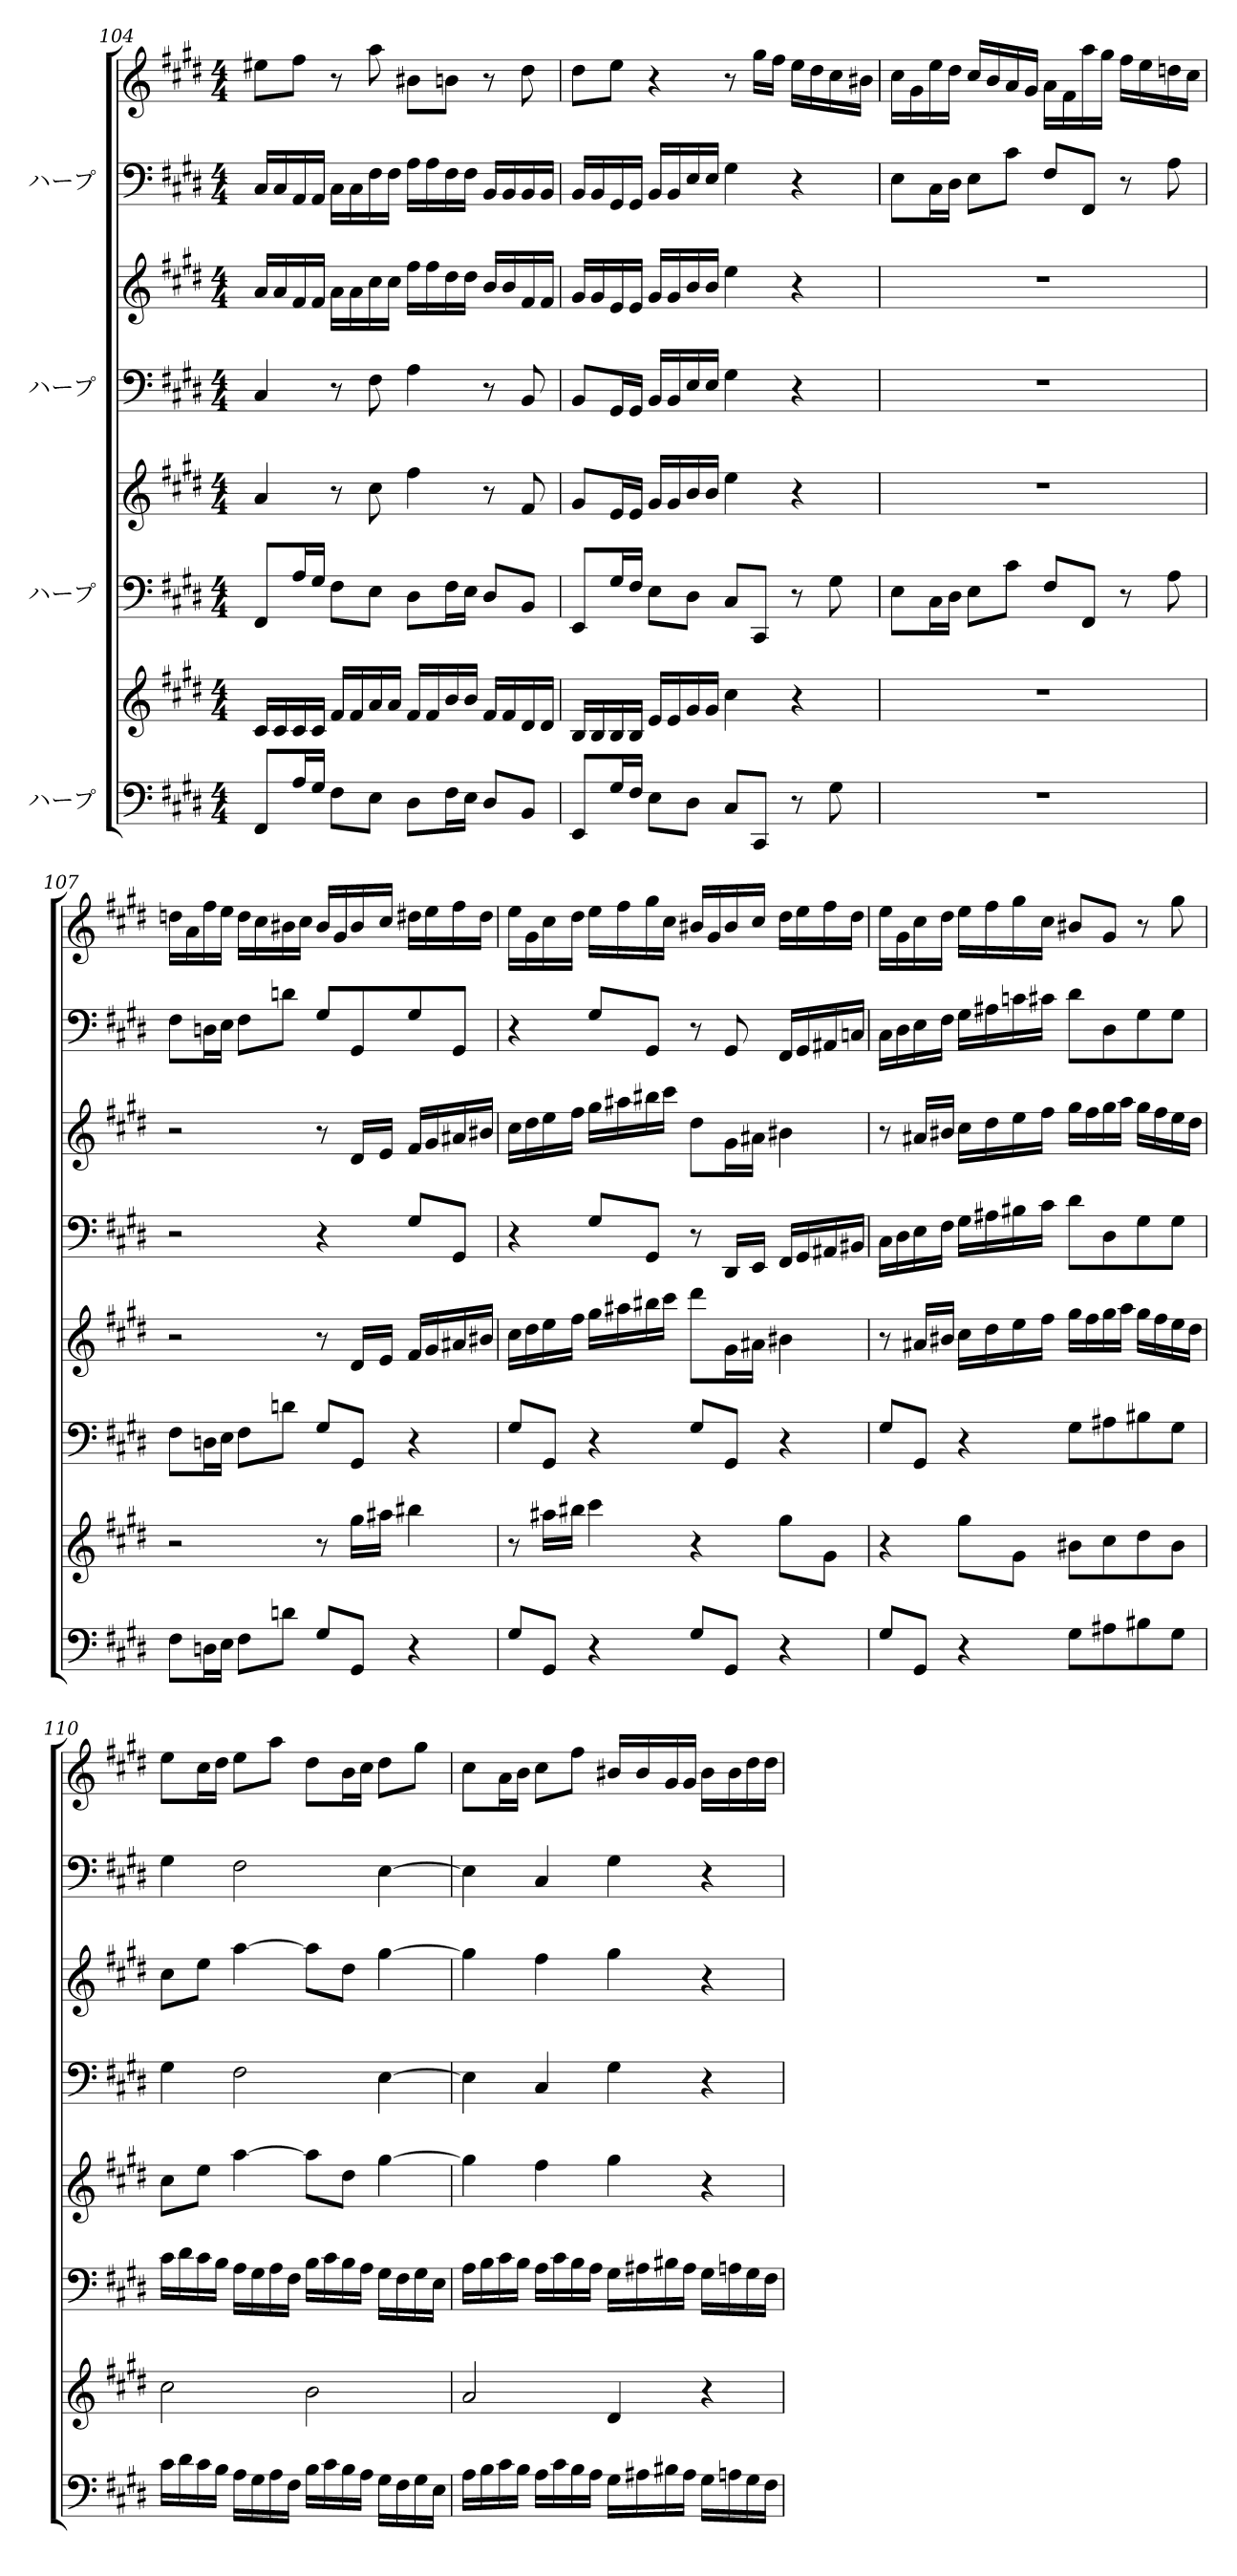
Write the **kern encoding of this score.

**kern	**kern	**kern	**kern	**kern	**kern	**kern	**kern
*part4	*part4	*part3	*part3	*part2	*part2	*part1	*part1
*staff8	*staff7	*staff6	*staff5	*staff4	*staff3	*staff2	*staff1
*I"ハープ	*	*I"ハープ	*	*I"ハープ	*	*I"ハープ	*
!!LO:PB:g=z
*clefF4	*clefG2	*clefF4	*clefG2	*clefF4	*clefG2	*clefF4	*clefG2
*k[f#c#g#d#]	*k[f#c#g#d#]	*k[f#c#g#d#]	*k[f#c#g#d#]	*k[f#c#g#d#]	*k[f#c#g#d#]	*k[f#c#g#d#]	*k[f#c#g#d#]
*M4/4	*M4/4	*M4/4	*M4/4	*M4/4	*M4/4	*M4/4	*M4/4
=104	=104	=104	=104	=104	=104	=104	=104
8FF#/L	16c#/LL	8FF#/L	4a/	4C#/	16a/LL	16C#/LL	8ee#X\L
.	16c#/	.	.	.	16a/	16C#/	.
16A/L	16c#/	16A/L	.	.	16f#/	16AA/	8ff#\J
16G#/JJ	16c#/JJ	16G#/JJ	.	.	16f#/JJ	16AA/JJ	.
8F#\L	16f#/LL	8F#\L	8r	8r	16a\LL	16C#\LL	8r
.	16f#/	.	.	.	16a\	16C#\	.
8E\J	16a/	8E\J	8cc#\	8F#\	16cc#\	16F#\	8aa\
.	16a/JJ	.	.	.	16cc#\JJ	16F#\JJ	.
8D#\L	16f#/LL	8D#\L	4ff#\	4A\	16ff#\LL	16A\LL	8b#X\L
.	16f#/	.	.	.	16ff#\	16A\	.
16F#\L	16b/	16F#\L	.	.	16dd#\	16F#\	8bn\J
16E\JJ	16b/JJ	16E\JJ	.	.	16dd#\JJ	16F#\JJ	.
8D#/L	16f#/LL	8D#/L	8r	8r	16b/LL	16BB/LL	8r
.	16f#/	.	.	.	16b/	16BB/	.
8BB/J	16d#/	8BB/J	8f#/	8BB/	16f#/	16BB/	8dd#\
.	16d#/JJ	.	.	.	16f#/JJ	16BB/JJ	.
=105	=105	=105	=105	=105	=105	=105	=105
8EE/L	16B/LL	8EE/L	8g#/L	8BB/L	16g#/LL	16BB/LL	8dd#\L
.	16B/	.	.	.	16g#/	16BB/	.
16G#/L	16B/	16G#/L	16e/L	16GG#/L	16e/	16GG#/	8ee\J
16F#/JJ	16B/JJ	16F#/JJ	16e/JJ	16GG#/JJ	16e/JJ	16GG#/JJ	.
8E\L	16e/LL	8E\L	16g#/LL	16BB/LL	16g#/LL	16BB/LL	4r
.	16e/	.	16g#/	16BB/	16g#/	16BB/	.
8D#\J	16g#/	8D#\J	16b/	16E/	16b/	16E/	.
.	16g#/JJ	.	16b/JJ	16E/JJ	16b/JJ	16E/JJ	.
8C#/L	4cc#\	8C#/L	4ee\	4G#\	4ee\	4G#\	8r
8CC#/J	.	8CC#/J	.	.	.	.	16gg#\LL
.	.	.	.	.	.	.	16ff#\JJ
8r	4r	8r	4r	4r	4r	4r	16ee\LL
.	.	.	.	.	.	.	16dd#\
8G#\	.	8G#\	.	.	.	.	16cc#\
.	.	.	.	.	.	.	16b#X\JJ
!!LO:PB:g=z
=106	=106	=106	=106	=106	=106	=106	=106
1r	1r	8E\L	1r	1r	1r	8E\L	16cc#\LL
.	.	.	.	.	.	.	16g#\
.	.	16C#\L	.	.	.	16C#\L	16ee\
.	.	16D#\JJ	.	.	.	16D#\JJ	16dd#\JJ
.	.	8E\L	.	.	.	8E\L	16cc#/LL
.	.	.	.	.	.	.	16b/
.	.	8c#\J	.	.	.	8c#\J	16a/
.	.	.	.	.	.	.	16g#/JJ
.	.	8F#/L	.	.	.	8F#/L	16a\LL
.	.	.	.	.	.	.	16f#\
.	.	8FF#/J	.	.	.	8FF#/J	16aa\
.	.	.	.	.	.	.	16gg#\JJ
.	.	8r	.	.	.	8r	16ff#\LL
.	.	.	.	.	.	.	16ee\
.	.	8A\	.	.	.	8A\	16ddn\
.	.	.	.	.	.	.	16cc#\JJ
=107	=107	=107	=107	=107	=107	=107	=107
8F#\L	2r	8F#\L	2r	2r	2r	8F#\L	16ddn\LL
.	.	.	.	.	.	.	16a\
16Dn\L	.	16Dn\L	.	.	.	16Dn\L	16ff#\
16E\JJ	.	16E\JJ	.	.	.	16E\JJ	16ee\JJ
8F#\L	.	8F#\L	.	.	.	8F#\L	16dd\LL
.	.	.	.	.	.	.	16cc#\
8dn\J	.	8dn\J	.	.	.	8dn\J	16b#X\
.	.	.	.	.	.	.	16cc#\JJ
8G#/L	8r	8G#/L	8r	4r	8r	8G#/L	16b#/LL
.	.	.	.	.	.	.	16g#/
8GG#/J	16gg#\LL	8GG#/J	16d#/LL	.	16d#/LL	8GG#/	16b#/
.	16aa#X\JJ	.	16e/JJ	.	16e/JJ	.	16cc#/JJ
4r	4bb#X\	4r	16f#/LL	8G#/L	16f#/LL	8G#/	16dd#X\LL
.	.	.	16g#/	.	16g#/	.	16ee\
.	.	.	16a#X/	8GG#/J	16a#X/	8GG#/J	16ff#\
.	.	.	16b#X/JJ	.	16b#X/JJ	.	16dd#\JJ
!!LO:PB:g=z
=108	=108	=108	=108	=108	=108	=108	=108
8G#/L	8r	8G#/L	16cc#\LL	4r	16cc#\LL	4r	16ee\LL
.	.	.	16dd#\	.	16dd#\	.	16g#\
8GG#/J	16aa#X\LL	8GG#/J	16ee\	.	16ee\	.	16cc#\
.	16bb#X\JJ	.	16ff#\JJ	.	16ff#\JJ	.	16dd#\JJ
4r	4ccc#\	4r	16gg#\LL	8G#/L	16gg#\LL	8G#/L	16ee\LL
.	.	.	16aa#X\	.	16aa#X\	.	16ff#\
.	.	.	16bb#X\	8GG#/J	16bb#X\	8GG#/J	16gg#\
.	.	.	16ccc#\JJ	.	16ccc#\JJ	.	16cc#\JJ
8G#/L	4r	8G#/L	8ddd#\L	8r	8dd#\L	8r	16b#X/LL
.	.	.	.	.	.	.	16g#/
8GG#/J	.	8GG#/J	16g#\L	16DD#/LL	16g#\L	8GG#/	16b#/
.	.	.	16a#X\JJ	16EE/JJ	16a#X\JJ	.	16cc#/JJ
4r	8gg#\L	4r	4b#X\	16FF#/LL	4b#X\	16FF#/LL	16dd#\LL
.	.	.	.	16GG#/	.	16GG#/	16ee\
.	8g#\J	.	.	16AA#X/	.	16AA#X/	16ff#\
.	.	.	.	16BB#X/JJ	.	16Cn/JJ	16dd#\JJ
=109	=109	=109	=109	=109	=109	=109	=109
8G#/L	4r	8G#/L	8r	16C#\LL	8r	16C#\LL	16ee\LL
.	.	.	.	16D#\	.	16D#\	16g#\
8GG#/J	.	8GG#/J	16a#X/LL	16E\	16a#X/LL	16E\	16cc#\
.	.	.	16b#X/JJ	16F#\JJ	16b#X/JJ	16F#\JJ	16dd#\JJ
4r	8gg#\L	4r	16cc#\LL	16G#\LL	16cc#\LL	16G#\LL	16ee\LL
.	.	.	16dd#\	16A#X\	16dd#\	16A#X\	16ff#\
.	8g#\J	.	16ee\	16B#X\	16ee\	16cn\	16gg#\
.	.	.	16ff#\JJ	16c#\JJ	16ff#\JJ	16c#X\JJ	16cc#\JJ
8G#\L	8b#X\L	8G#\L	16gg#\LL	8d#\L	16gg#\LL	8d#\L	8b#X/L
.	.	.	16ff#\	.	16ff#\	.	.
8A#X\	8cc#\	8A#X\	16gg#\	8D#\	16gg#\	8D#\	8g#/J
.	.	.	16aa\JJ	.	16aa\JJ	.	.
8B#X\	8dd#\	8B#X\	16gg#\LL	8G#\	16gg#\LL	8G#\	8r
.	.	.	16ff#\	.	16ff#\	.	.
8G#\J	8b#\J	8G#\J	16ee\	8G#\J	16ee\	8G#\J	8gg#\
.	.	.	16dd#\JJ	.	16dd#\JJ	.	.
!!LO:PB:g=z
=110	=110	=110	=110	=110	=110	=110	=110
16c#\LL	2cc#\	16c#\LL	8cc#\L	4G#\	8cc#\L	4G#\	8ee\L
16d#\	.	16d#\	.	.	.	.	.
16c#\	.	16c#\	8ee\J	.	8ee\J	.	16cc#\L
16B\JJ	.	16B\JJ	.	.	.	.	16dd#\JJ
16A\LL	.	16A\LL	[4aa\	2F#\	[4aa\	2F#\	8ee\L
16G#\	.	16G#\	.	.	.	.	.
16A\	.	16A\	.	.	.	.	8aa\J
16F#\JJ	.	16F#\JJ	.	.	.	.	.
16B\LL	2b\	16B\LL	8aa\L]	.	8aa\L]	.	8dd#\L
16c#\	.	16c#\	.	.	.	.	.
16B\	.	16B\	8dd#\J	.	8dd#\J	.	16b\L
16A\JJ	.	16A\JJ	.	.	.	.	16cc#\JJ
16G#\LL	.	16G#\LL	[4gg#\	[4E\	[4gg#\	[4E\	8dd#\L
16F#\	.	16F#\	.	.	.	.	.
16G#\	.	16G#\	.	.	.	.	8gg#\J
16E\JJ	.	16E\JJ	.	.	.	.	.
=111	=111	=111	=111	=111	=111	=111	=111
16A\LL	2a/	16A\LL	4gg#\]	4E\]	4gg#\]	4E\]	8cc#\L
16B\	.	16B\	.	.	.	.	.
16c#\	.	16c#\	.	.	.	.	16a\L
16B\JJ	.	16B\JJ	.	.	.	.	16b\JJ
16A\LL	.	16A\LL	4ff#\	4C#/	4ff#\	4C#/	8cc#\L
16c#\	.	16c#\	.	.	.	.	.
16B\	.	16B\	.	.	.	.	8ff#\J
16A\JJ	.	16A\JJ	.	.	.	.	.
16G#\LL	4d#/	16G#\LL	4gg#\	4G#\	4gg#\	4G#\	16b#X/LL
16A#X\	.	16A#X\	.	.	.	.	16b#/
16B#X\	.	16B#X\	.	.	.	.	16g#/
16A#\JJ	.	16A#\JJ	.	.	.	.	16g#/JJ
16G#\LL	4r	16G#\LL	4r	4r	4r	4r	16b#\LL
16An\	.	16An\	.	.	.	.	16b#\
16G#\	.	16G#\	.	.	.	.	16dd#\
16F#\JJ	.	16F#\JJ	.	.	.	.	16dd#\JJ
=	=	=	=	=	=	=	=
*-	*-	*-	*-	*-	*-	*-	*-
